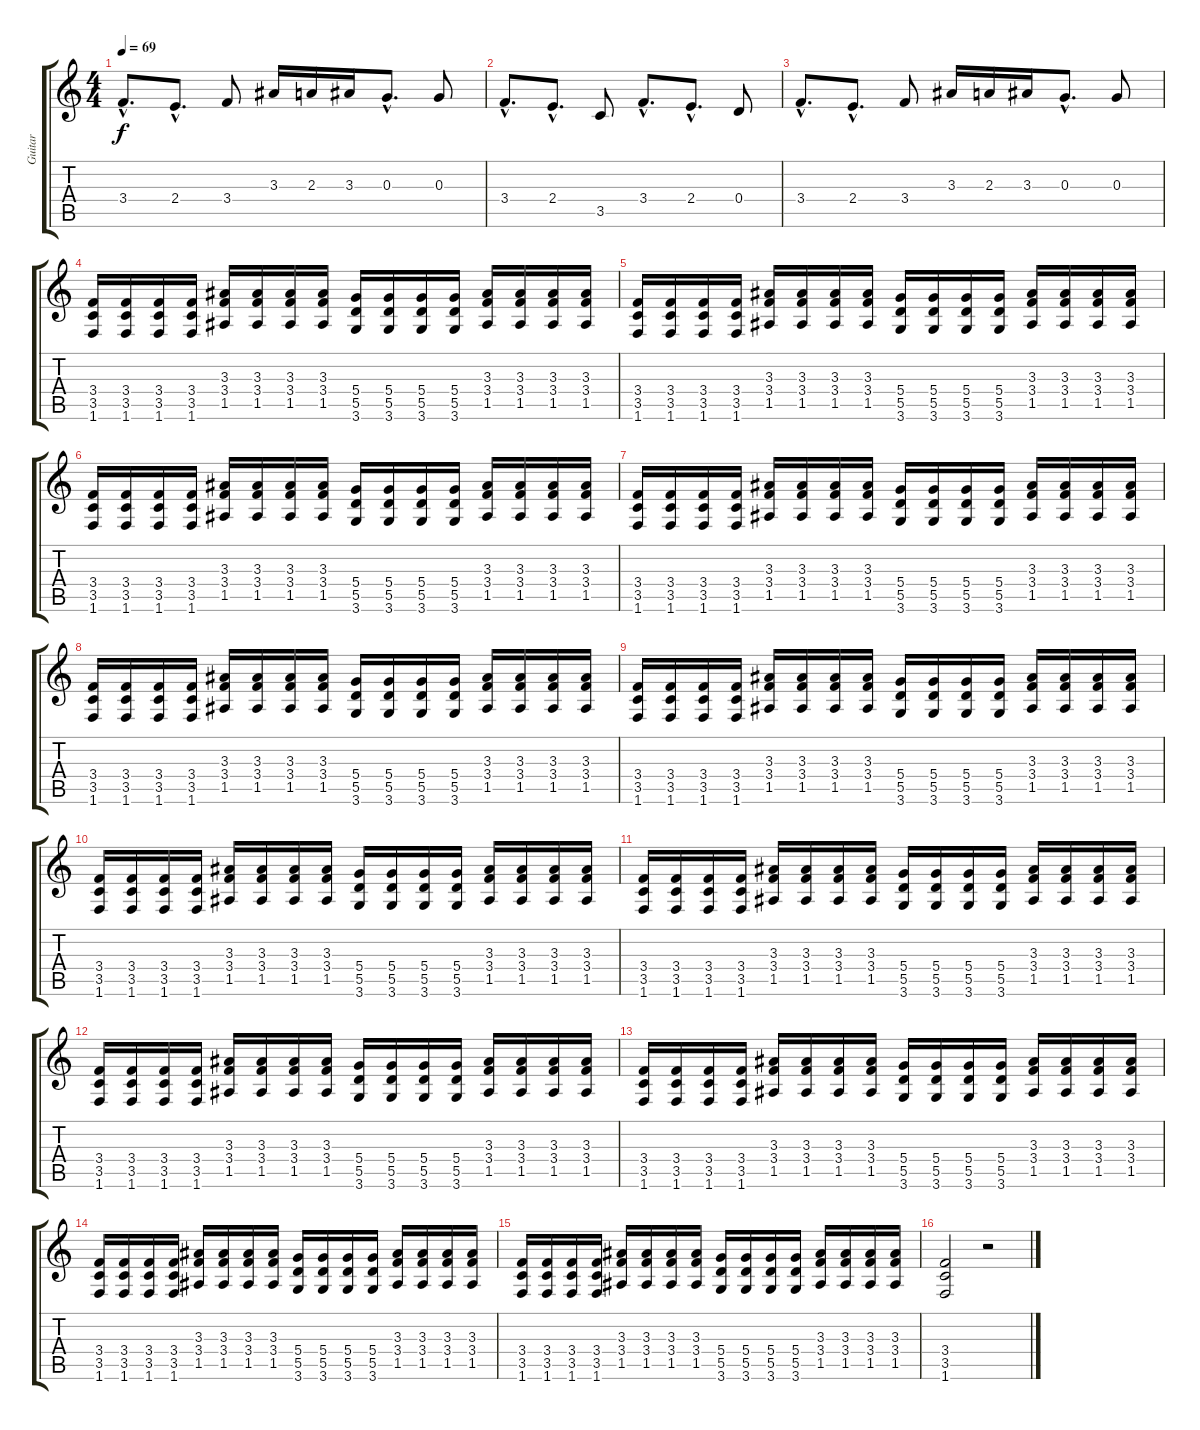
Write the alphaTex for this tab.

\track ("Guitar" "Guitar") {instrument distortionguitar}
\staff {score tabs}
\tuning (E4 B3 G3 D3 A2 E2) {hide}
\ts (4 4)
\tempo 69
\clef g2
\ks c
3.4{hac}.8{d dy f} 2.4{hac}.8{d} 3.4.8 3.3.16 2.3.16 3.3.16 0.3{hac}.8{d} 0.3.8 |
3.4{hac}.8{d} 2.4{hac}.8{d} 3.5.8 3.4{hac}.8{d} 2.4{hac}.8{d} 0.4.8 |
3.4{hac}.8{d} 2.4{hac}.8{d} 3.4.8 3.3.16 2.3.16 3.3.16 0.3{hac}.8{d} 0.3.8 |
(3.4 3.5 1.6).16 (3.4 3.5 1.6).16 (3.4 3.5 1.6).16 (3.4 3.5 1.6).16 (3.3 3.4 1.5).16 (3.3 3.4 1.5).16 (3.3 3.4 1.5).16 (3.3 3.4 1.5).16 (5.4 5.5 3.6).16 (5.4 5.5 3.6).16 (5.4 5.5 3.6).16 (5.4 5.5 3.6).16 (3.3 3.4 1.5).16 (3.3 3.4 1.5).16 (3.3 3.4 1.5).16 (3.3 3.4 1.5).16 |
(3.4 3.5 1.6).16 (3.4 3.5 1.6).16 (3.4 3.5 1.6).16 (3.4 3.5 1.6).16 (3.3 3.4 1.5).16 (3.3 3.4 1.5).16 (3.3 3.4 1.5).16 (3.3 3.4 1.5).16 (5.4 5.5 3.6).16 (5.4 5.5 3.6).16 (5.4 5.5 3.6).16 (5.4 5.5 3.6).16 (3.3 3.4 1.5).16 (3.3 3.4 1.5).16 (3.3 3.4 1.5).16 (3.3 3.4 1.5).16 |
(3.4 3.5 1.6).16 (3.4 3.5 1.6).16 (3.4 3.5 1.6).16 (3.4 3.5 1.6).16 (3.3 3.4 1.5).16 (3.3 3.4 1.5).16 (3.3 3.4 1.5).16 (3.3 3.4 1.5).16 (5.4 5.5 3.6).16 (5.4 5.5 3.6).16 (5.4 5.5 3.6).16 (5.4 5.5 3.6).16 (3.3 3.4 1.5).16 (3.3 3.4 1.5).16 (3.3 3.4 1.5).16 (3.3 3.4 1.5).16 |
(3.4 3.5 1.6).16 (3.4 3.5 1.6).16 (3.4 3.5 1.6).16 (3.4 3.5 1.6).16 (3.3 3.4 1.5).16 (3.3 3.4 1.5).16 (3.3 3.4 1.5).16 (3.3 3.4 1.5).16 (5.4 5.5 3.6).16 (5.4 5.5 3.6).16 (5.4 5.5 3.6).16 (5.4 5.5 3.6).16 (3.3 3.4 1.5).16 (3.3 3.4 1.5).16 (3.3 3.4 1.5).16 (3.3 3.4 1.5).16 |
(3.4 3.5 1.6).16 (3.4 3.5 1.6).16 (3.4 3.5 1.6).16 (3.4 3.5 1.6).16 (3.3 3.4 1.5).16 (3.3 3.4 1.5).16 (3.3 3.4 1.5).16 (3.3 3.4 1.5).16 (5.4 5.5 3.6).16 (5.4 5.5 3.6).16 (5.4 5.5 3.6).16 (5.4 5.5 3.6).16 (3.3 3.4 1.5).16 (3.3 3.4 1.5).16 (3.3 3.4 1.5).16 (3.3 3.4 1.5).16 |
(3.4 3.5 1.6).16 (3.4 3.5 1.6).16 (3.4 3.5 1.6).16 (3.4 3.5 1.6).16 (3.3 3.4 1.5).16 (3.3 3.4 1.5).16 (3.3 3.4 1.5).16 (3.3 3.4 1.5).16 (5.4 5.5 3.6).16 (5.4 5.5 3.6).16 (5.4 5.5 3.6).16 (5.4 5.5 3.6).16 (3.3 3.4 1.5).16 (3.3 3.4 1.5).16 (3.3 3.4 1.5).16 (3.3 3.4 1.5).16 |
(3.4 3.5 1.6).16 (3.4 3.5 1.6).16 (3.4 3.5 1.6).16 (3.4 3.5 1.6).16 (3.3 3.4 1.5).16 (3.3 3.4 1.5).16 (3.3 3.4 1.5).16 (3.3 3.4 1.5).16 (5.4 5.5 3.6).16 (5.4 5.5 3.6).16 (5.4 5.5 3.6).16 (5.4 5.5 3.6).16 (3.3 3.4 1.5).16 (3.3 3.4 1.5).16 (3.3 3.4 1.5).16 (3.3 3.4 1.5).16 |
(3.4 3.5 1.6).16 (3.4 3.5 1.6).16 (3.4 3.5 1.6).16 (3.4 3.5 1.6).16 (3.3 3.4 1.5).16 (3.3 3.4 1.5).16 (3.3 3.4 1.5).16 (3.3 3.4 1.5).16 (5.4 5.5 3.6).16 (5.4 5.5 3.6).16 (5.4 5.5 3.6).16 (5.4 5.5 3.6).16 (3.3 3.4 1.5).16 (3.3 3.4 1.5).16 (3.3 3.4 1.5).16 (3.3 3.4 1.5).16 |
(3.4 3.5 1.6).16 (3.4 3.5 1.6).16 (3.4 3.5 1.6).16 (3.4 3.5 1.6).16 (3.3 3.4 1.5).16 (3.3 3.4 1.5).16 (3.3 3.4 1.5).16 (3.3 3.4 1.5).16 (5.4 5.5 3.6).16 (5.4 5.5 3.6).16 (5.4 5.5 3.6).16 (5.4 5.5 3.6).16 (3.3 3.4 1.5).16 (3.3 3.4 1.5).16 (3.3 3.4 1.5).16 (3.3 3.4 1.5).16 |
(3.4 3.5 1.6).16 (3.4 3.5 1.6).16 (3.4 3.5 1.6).16 (3.4 3.5 1.6).16 (3.3 3.4 1.5).16 (3.3 3.4 1.5).16 (3.3 3.4 1.5).16 (3.3 3.4 1.5).16 (5.4 5.5 3.6).16 (5.4 5.5 3.6).16 (5.4 5.5 3.6).16 (5.4 5.5 3.6).16 (3.3 3.4 1.5).16 (3.3 3.4 1.5).16 (3.3 3.4 1.5).16 (3.3 3.4 1.5).16 |
(3.4 3.5 1.6).16 (3.4 3.5 1.6).16 (3.4 3.5 1.6).16 (3.4 3.5 1.6).16 (3.3 3.4 1.5).16 (3.3 3.4 1.5).16 (3.3 3.4 1.5).16 (3.3 3.4 1.5).16 (5.4 5.5 3.6).16 (5.4 5.5 3.6).16 (5.4 5.5 3.6).16 (5.4 5.5 3.6).16 (3.3 3.4 1.5).16 (3.3 3.4 1.5).16 (3.3 3.4 1.5).16 (3.3 3.4 1.5).16 |
(3.4 3.5 1.6).16 (3.4 3.5 1.6).16 (3.4 3.5 1.6).16 (3.4 3.5 1.6).16 (3.3 3.4 1.5).16 (3.3 3.4 1.5).16 (3.3 3.4 1.5).16 (3.3 3.4 1.5).16 (5.4 5.5 3.6).16 (5.4 5.5 3.6).16 (5.4 5.5 3.6).16 (5.4 5.5 3.6).16 (3.3 3.4 1.5).16 (3.3 3.4 1.5).16 (3.3 3.4 1.5).16 (3.3 3.4 1.5).16 |
(3.4 3.5 1.6).2 r.2
